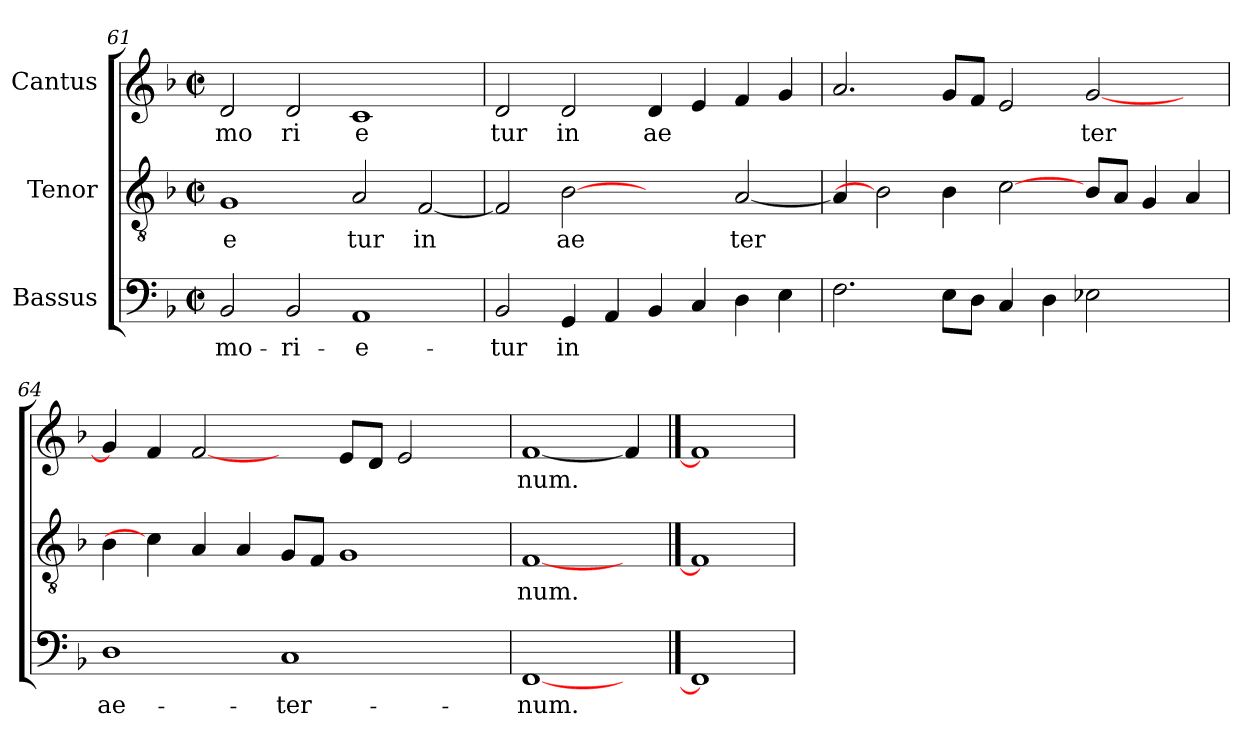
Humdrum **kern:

**kern	**text	**kern	**text	**kern	**text
*part3	*part3	*part2	*part2	*part1	*part1
*staff3	*staff3	*staff2	*staff2	*staff1	*staff1
*I"Bassus	*	*I"Tenor	*	*I"Cantus	*
!!LO:PB:g=z
*clefF4	*	*clefGv2	*	*clefG2	*
*k[b-]	*	*k[b-]	*	*k[b-]	*
*F:	*	*F:	*	*F:	*
*M2/2	*	*M2/2	*	*M2/2	*
*met(c|)	*	*met(c|)	*	*met(c|)	*
=61	=61	=61	=61	=61	=61
!	!LO:LY:b	!	!LO:LY:b:cj	!	!LO:LY:b:cj
2BB-/	mo-	1G	-e	2d/	mo
!	!LO:LY:b	!	!	!	!LO:LY:b:cj
2BB-/	-ri-	.	.	2d/	ri
!	!LO:LY:b	!	!LO:LY:b:cj	!	!LO:LY:b:cj
1AA	-e-	2A/	tur	1c	e
!	!	!	!LO:LY:b:cj	!	!
.	.	[<2F/	in	.	.
=62	=62	=62	=62	=62	=62
!	!LO:LY:b	!	!LO:LY:b:cj	!	!LO:LY:b:cj
2BB-/	-tur	2F/]	.	2d/	tur
!	!LO:LY:b	!	!LO:LY:b:cj	!	!LO:LY:b:cj
4GG/	in	[2B-	ae	2d/	in
!	!LO:LY:b	!	!	!	!
4AA/	.	.	.	.	.
!	!LO:LY:b	!	!	!	!LO:LY:b:cj
4BB-/	.	2ryy	.	4d/	ae
!	!LO:LY:b	!	!	!	!LO:LY:b:cj
4C/	.	.	.	4e/	.
!	!LO:LY:b	!	!LO:LY:b:cj	!	!LO:LY:b:cj
4D\	.	[<2A/	ter	4f/	.
!	!LO:LY:b	!	!	!	!LO:LY:b:cj
4E\	.	.	.	4g/	.
=63	=63	=63	=63	=63	=63
!	!LO:LY:b	!	!LO:LY:b:cj	!	!LO:LY:b:cj
2.F\	.	4A/]	.	2.a/	.
.	.	2B-]	.	.	.
!	!LO:LY:b	!	!LO:LY:b:cj	!	!LO:LY:b:cj
8E\L	.	4B-\	.	8g/L	.
!	!LO:LY:b	!	!	!	!LO:LY:b:cj
8D\J	.	.	.	8f/J	.
!	!LO:LY:b	!	!LO:LY:b:cj	!	!LO:LY:b:cj
4C/	.	[2c\	.	2e/	.
!	!LO:LY:b	!	!	!	!
4D\	.	.	.	.	.
!	!LO:LY:b	!	!LO:LY:b:cj	!	!LO:LY:b:cj
2E-X\	.	8B-/L	.	[<2g/	ter
!	!	!	!LO:LY:b:cj	!	!
.	.	8A/J	.	.	.
!	!	!	!LO:LY:b:cj	!	!
.	.	4G/	.	.	.
!	!	!	!LO:LY:b:cj	!	!
4ryy	.	4A/	.	4ryy	.
=64	=64	=64	=64	=64	=64
!	!LO:LY:b	!	!LO:LY:b:cj	!	!LO:LY:b:cj
1D	ae-	4B-\	.	4g/]	.
!	!	!	!	!	!LO:LY:b:cj
.	.	4c\]	.	4f/	.
!	!	!	!LO:LY:b:cj	!	!LO:LY:b:cj
.	.	4A/	.	[2f/	.
!	!	!	!LO:LY:b:cj	!	!
.	.	4A/	.	.	.
!	!LO:LY:b	!	!LO:LY:b:cj	!	!
1C	-ter-	8G/L	.	4ryy	.
!	!	!	!LO:LY:b:cj	!	!
.	.	8F/J	.	.	.
!	!	!	!LO:LY:b:cj	!	!LO:LY:b:cj
.	.	1G	.	8e/L	.
!	!	!	!	!	!LO:LY:b:cj
.	.	.	.	8d/J	.
!	!	!	!	!	!LO:LY:b:cj
.	.	.	.	2e/	.
4ryy	.	.	.	4ryy	.
=65	=65	=65	=65	=65	=65
!	!LO:LY:b	!	!LO:LY:b:cj	!	!LO:LY:b:cj
[1FF	-num.	[1F	num.	[1f	num.
4ryy	.	4ryy	.	4f/]	.
==66	==66	==66	==66	==66	==66
1FF]	.	1F]	.	1f]	.
=	=	=	=	=	=
*-	*-	*-	*-	*-	*-
